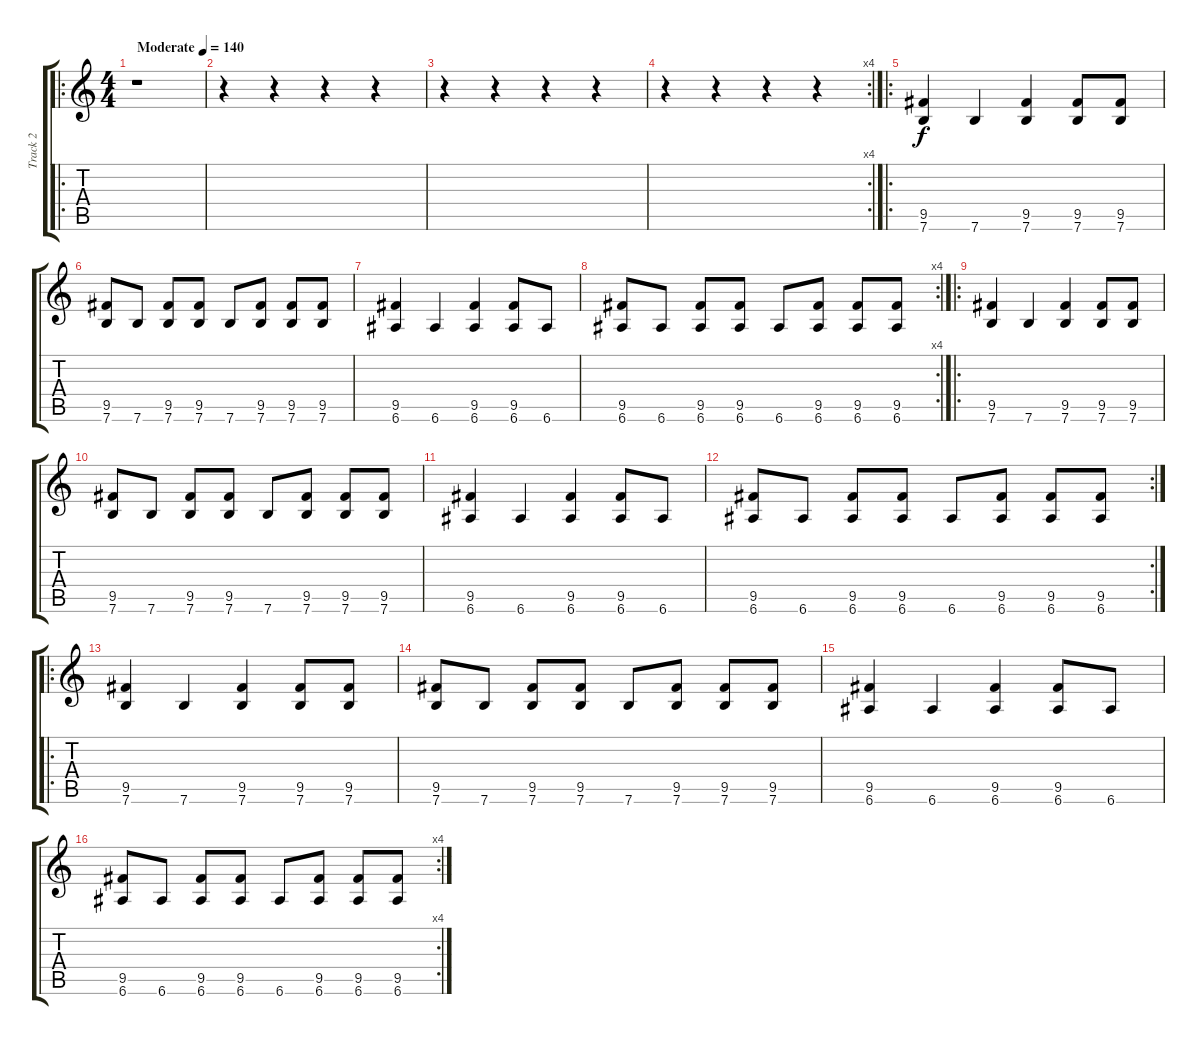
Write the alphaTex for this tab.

\track ("Track 2" "Track 2") {instrument acousticguitarsteel}
\staff {score tabs}
\tuning (E4 B3 G3 D3 A2 E2) {hide}
\ro
\ts (4 4)
\tempo (140 "Moderate")
\clef g2
\ks c
r.1{dy f instrument acousticguitarsteel} |
r.4 r.4 r.4 r.4 |
r.4 r.4 r.4 r.4 |
\rc 4
r.4 r.4 r.4 r.4 |
\ro
(9.5 7.6).4 7.6.4 (9.5 7.6).4 (9.5 7.6).8 (9.5 7.6).8 |
(9.5 7.6).8 7.6.8 (9.5 7.6).8 (9.5 7.6).8 7.6.8 (9.5 7.6).8 (9.5 7.6).8 (9.5 7.6).8 |
(9.5 6.6).4 6.6.4 (9.5 6.6).4 (9.5 6.6).8 6.6.8 |
\rc 4
(9.5 6.6).8 6.6.8 (9.5 6.6).8 (9.5 6.6).8 6.6.8 (9.5 6.6).8 (9.5 6.6).8 (9.5 6.6).8 |
\ro
(9.5 7.6).4 7.6.4 (9.5 7.6).4 (9.5 7.6).8 (9.5 7.6).8 |
(9.5 7.6).8 7.6.8 (9.5 7.6).8 (9.5 7.6).8 7.6.8 (9.5 7.6).8 (9.5 7.6).8 (9.5 7.6).8 |
(9.5 6.6).4 6.6.4 (9.5 6.6).4 (9.5 6.6).8 6.6.8 |
\rc 2
(9.5 6.6).8 6.6.8 (9.5 6.6).8 (9.5 6.6).8 6.6.8 (9.5 6.6).8 (9.5 6.6).8 (9.5 6.6).8 |
\ro
(9.5 7.6).4 7.6.4 (9.5 7.6).4 (9.5 7.6).8 (9.5 7.6).8 |
(9.5 7.6).8 7.6.8 (9.5 7.6).8 (9.5 7.6).8 7.6.8 (9.5 7.6).8 (9.5 7.6).8 (9.5 7.6).8 |
(9.5 6.6).4 6.6.4 (9.5 6.6).4 (9.5 6.6).8 6.6.8 |
\rc 4
(9.5 6.6).8 6.6.8 (9.5 6.6).8 (9.5 6.6).8 6.6.8 (9.5 6.6).8 (9.5 6.6).8 (9.5 6.6).8
